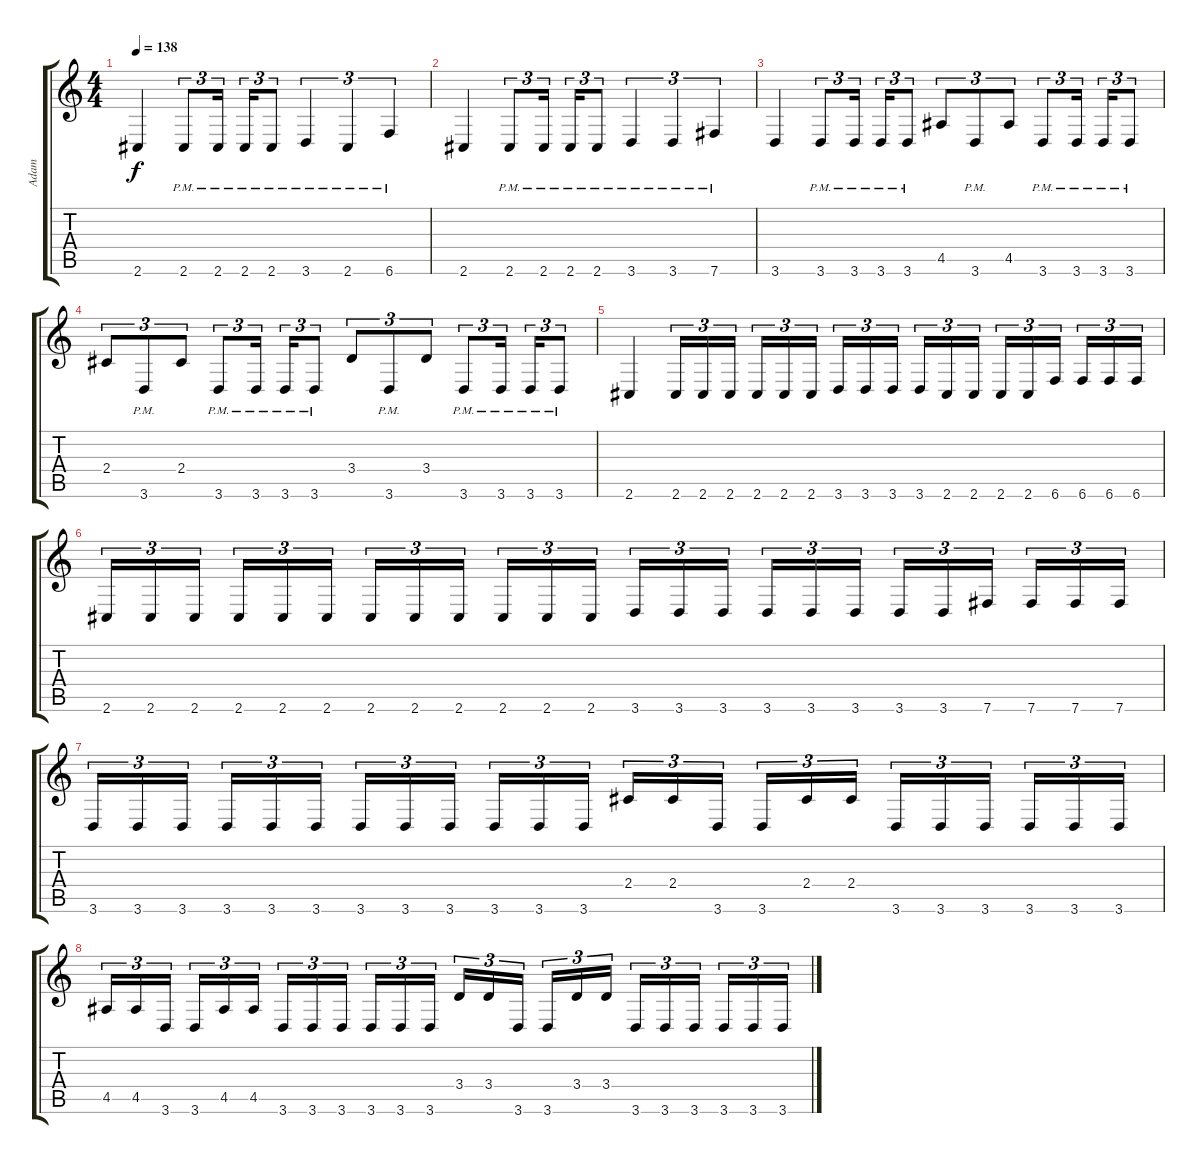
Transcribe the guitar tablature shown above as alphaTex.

\track ("Adam" "Adam") {instrument distortionguitar}
\staff {score tabs}
\tuning (Db4 Ab3 E3 B2 Gb2 B1) {hide}
\ts (4 4)
\tempo 138
\clef g2
\ks c
2.6.4{dy f} 2.6{pm}.8{tu (3 2)} 2.6{pm}.16{tu (3 2) beam splitsecondary} 2.6{pm}.16{tu (3 2)} 2.6{pm}.8{tu (3 2)} 3.6{pm}.4{tu (3 2)} 2.6{pm}.4{tu (3 2)} 6.6{pm}.4{tu (3 2)} |
2.6.4 2.6{pm}.8{tu (3 2)} 2.6{pm}.16{tu (3 2) beam splitsecondary} 2.6{pm}.16{tu (3 2)} 2.6{pm}.8{tu (3 2)} 3.6{pm}.4{tu (3 2)} 3.6{pm}.4{tu (3 2)} 7.6{pm}.4{tu (3 2)} |
3.6.4 3.6{pm}.8{tu (3 2)} 3.6{pm}.16{tu (3 2) beam splitsecondary} 3.6{pm}.16{tu (3 2)} 3.6{pm}.8{tu (3 2)} 4.5.8{tu (3 2)} 3.6{pm}.8{tu (3 2)} 4.5.8{tu (3 2)} 3.6{pm}.8{tu (3 2)} 3.6{pm}.16{tu (3 2) beam splitsecondary} 3.6{pm}.16{tu (3 2)} 3.6{pm}.8{tu (3 2)} |
2.4.8{tu (3 2)} 3.6{pm}.8{tu (3 2)} 2.4.8{tu (3 2)} 3.6{pm}.8{tu (3 2)} 3.6{pm}.16{tu (3 2) beam splitsecondary} 3.6{pm}.16{tu (3 2)} 3.6{pm}.8{tu (3 2)} 3.4.8{tu (3 2)} 3.6{pm}.8{tu (3 2)} 3.4.8{tu (3 2)} 3.6{pm}.8{tu (3 2)} 3.6{pm}.16{tu (3 2) beam splitsecondary} 3.6{pm}.16{tu (3 2)} 3.6{pm}.8{tu (3 2)} |
2.6.4 2.6.16{tu (3 2)} 2.6.16{tu (3 2)} 2.6.16{tu (3 2) beam splitsecondary} 2.6.16{tu (3 2)} 2.6.16{tu (3 2)} 2.6.16{tu (3 2)} 3.6.16{tu (3 2)} 3.6.16{tu (3 2)} 3.6.16{tu (3 2) beam splitsecondary} 3.6.16{tu (3 2)} 2.6.16{tu (3 2)} 2.6.16{tu (3 2)} 2.6.16{tu (3 2)} 2.6.16{tu (3 2)} 6.6.16{tu (3 2) beam splitsecondary} 6.6.16{tu (3 2)} 6.6.16{tu (3 2)} 6.6.16{tu (3 2)} |
2.6.16{tu (3 2)} 2.6.16{tu (3 2)} 2.6.16{tu (3 2) beam splitsecondary} 2.6.16{tu (3 2)} 2.6.16{tu (3 2)} 2.6.16{tu (3 2)} 2.6.16{tu (3 2)} 2.6.16{tu (3 2)} 2.6.16{tu (3 2) beam splitsecondary} 2.6.16{tu (3 2)} 2.6.16{tu (3 2)} 2.6.16{tu (3 2)} 3.6.16{tu (3 2)} 3.6.16{tu (3 2)} 3.6.16{tu (3 2) beam splitsecondary} 3.6.16{tu (3 2)} 3.6.16{tu (3 2)} 3.6.16{tu (3 2)} 3.6.16{tu (3 2)} 3.6.16{tu (3 2)} 7.6.16{tu (3 2) beam splitsecondary} 7.6.16{tu (3 2)} 7.6.16{tu (3 2)} 7.6.16{tu (3 2)} |
3.6.16{tu (3 2)} 3.6.16{tu (3 2)} 3.6.16{tu (3 2) beam splitsecondary} 3.6.16{tu (3 2)} 3.6.16{tu (3 2)} 3.6.16{tu (3 2)} 3.6.16{tu (3 2)} 3.6.16{tu (3 2)} 3.6.16{tu (3 2) beam splitsecondary} 3.6.16{tu (3 2)} 3.6.16{tu (3 2)} 3.6.16{tu (3 2)} 2.4.16{tu (3 2)} 2.4.16{tu (3 2)} 3.6.16{tu (3 2) beam splitsecondary} 3.6.16{tu (3 2)} 2.4.16{tu (3 2)} 2.4.16{tu (3 2)} 3.6.16{tu (3 2)} 3.6.16{tu (3 2)} 3.6.16{tu (3 2) beam splitsecondary} 3.6.16{tu (3 2)} 3.6.16{tu (3 2)} 3.6.16{tu (3 2)} |
4.5.16{tu (3 2)} 4.5.16{tu (3 2)} 3.6.16{tu (3 2) beam splitsecondary} 3.6.16{tu (3 2)} 4.5.16{tu (3 2)} 4.5.16{tu (3 2)} 3.6.16{tu (3 2)} 3.6.16{tu (3 2)} 3.6.16{tu (3 2) beam splitsecondary} 3.6.16{tu (3 2)} 3.6.16{tu (3 2)} 3.6.16{tu (3 2)} 3.4.16{tu (3 2)} 3.4.16{tu (3 2)} 3.6.16{tu (3 2) beam splitsecondary} 3.6.16{tu (3 2)} 3.4.16{tu (3 2)} 3.4.16{tu (3 2)} 3.6.16{tu (3 2)} 3.6.16{tu (3 2)} 3.6.16{tu (3 2) beam splitsecondary} 3.6.16{tu (3 2)} 3.6.16{tu (3 2)} 3.6.16{tu (3 2)}
